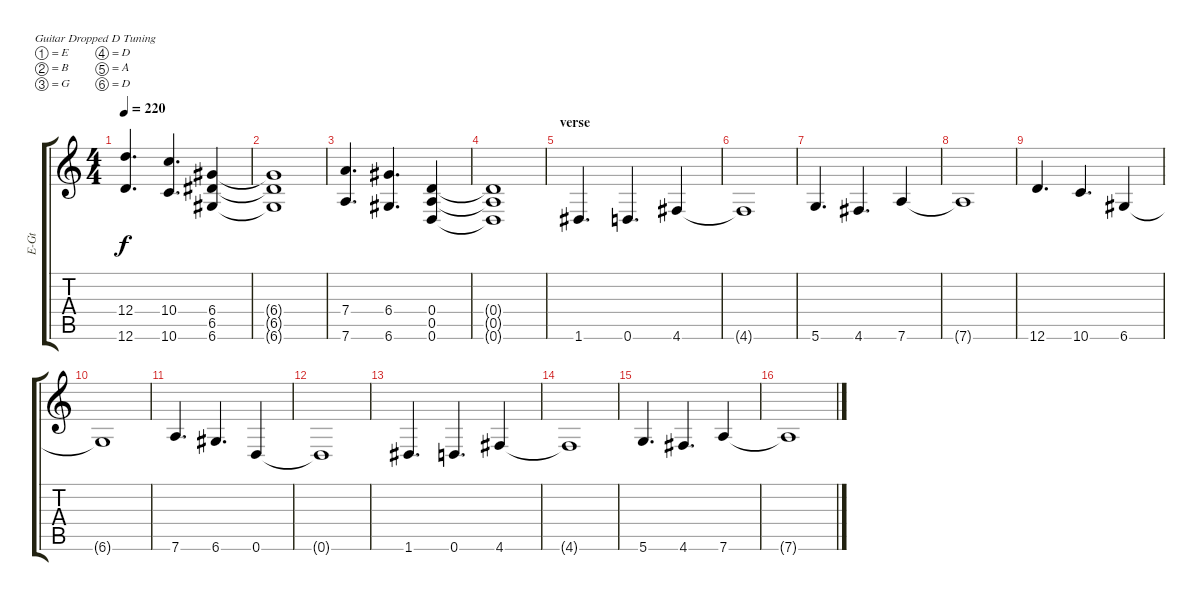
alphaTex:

\bracketExtendMode groupsimilarinstruments
\otherSystemsTrackNameOrientation horizontal
\track ("Guitar-spare" "E-Gt") {instrument distortionguitar}
\staff {score tabs}
\tuning (E4 B3 G3 D3 A2 D2)
\ts (4 4)
\tempo 220
\clef g2
\ks c
(12.4 12.6).4{d dy f beam Up} (10.4 10.6).4{d beam Up} (6.4{acc #} 6.5{acc #} 6.6{acc #}).4{beam Up} |
(6.4{t acc #} 6.5{t acc #} 6.6{t acc #}).1{beam Up} |
(7.4 7.6).4{d beam Up} (6.4{acc #} 6.6{acc #}).4{d beam Up} (0.4 0.5 0.6).4{beam Up} |
(0.4{t} 0.5{t} 0.6{t}).1{beam Up} |
\section ("" "verse")
1.6{acc #}.4{d beam Up} 0.6.4{d beam Up} 4.6{acc #}.4{beam Up} |
4.6{t acc #}.1{beam Up} |
5.6.4{d beam Up} 4.6{acc #}.4{d beam Up} 7.6.4{beam Up} |
7.6{t}.1{beam Up} |
12.6.4{d beam Up} 10.6.4{d beam Up} 6.6{acc #}.4{beam Up} |
6.6{t acc #}.1{beam Up} |
7.6.4{d beam Up} 6.6{acc #}.4{d beam Up} 0.6.4{beam Up} |
0.6{t}.1{beam Up} |
1.6{acc #}.4{d beam Up} 0.6.4{d beam Up} 4.6{acc #}.4{beam Up} |
4.6{t acc #}.1{beam Up} |
5.6.4{d beam Up} 4.6{acc #}.4{d beam Up} 7.6.4{beam Up} |
7.6{t}.1{beam Up}
